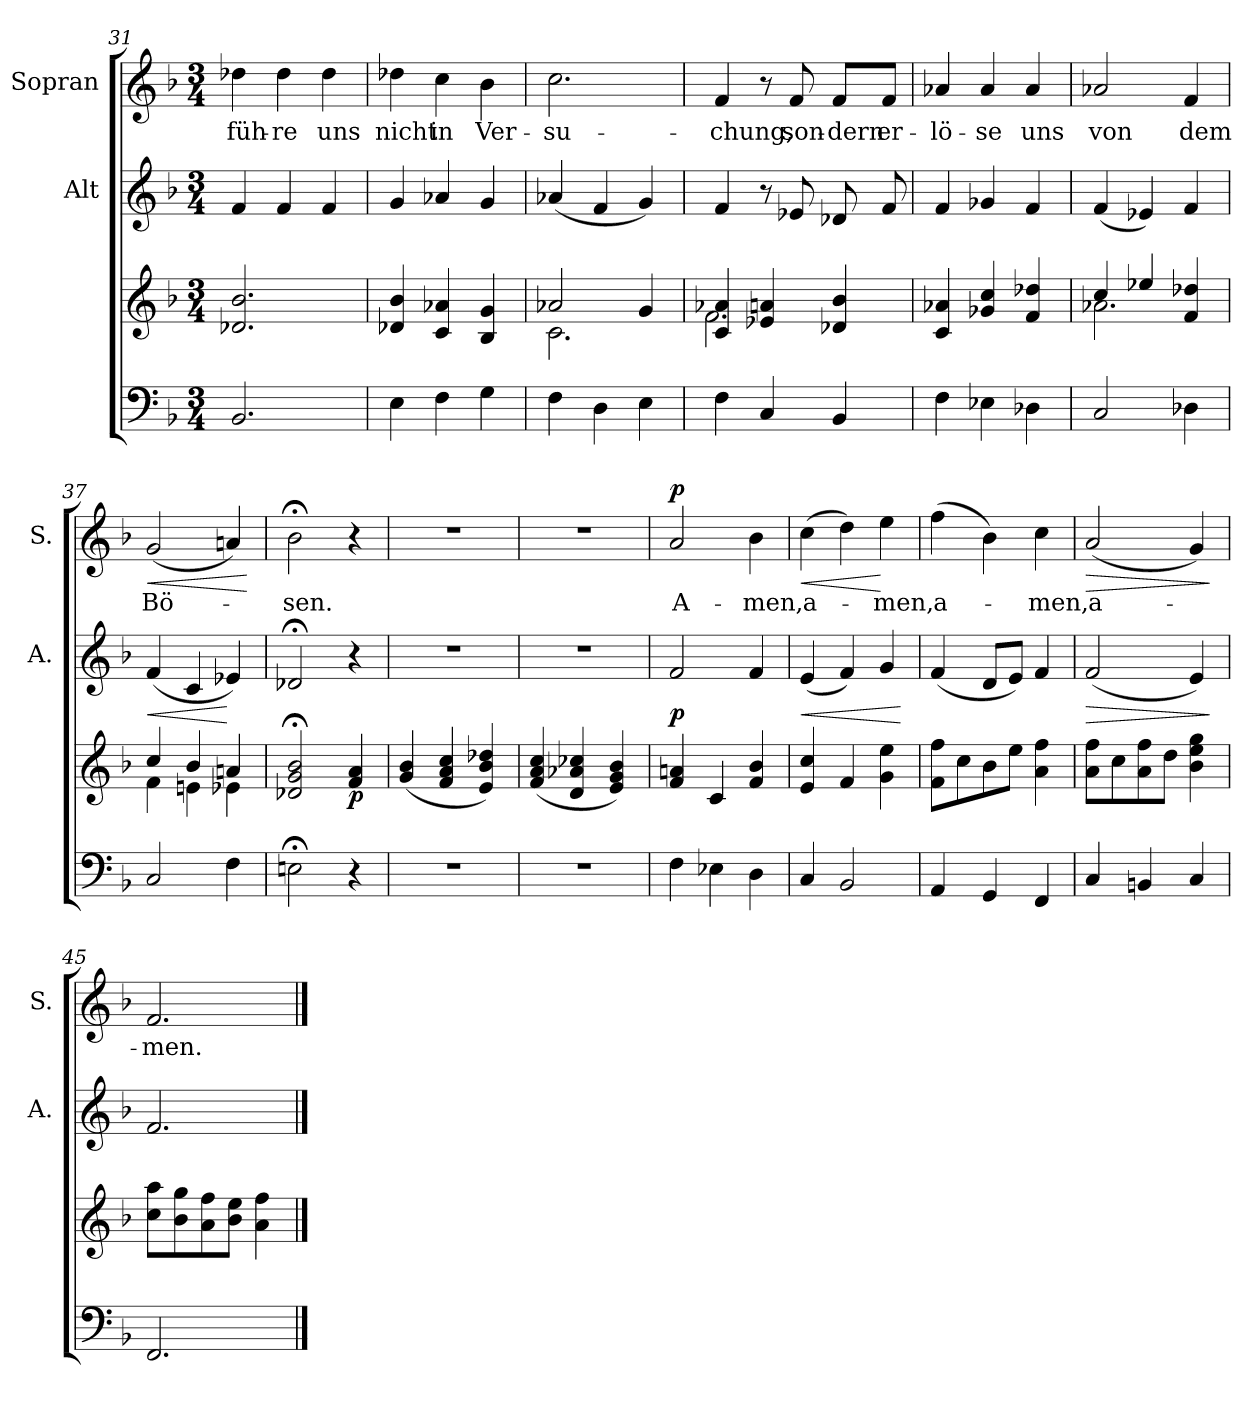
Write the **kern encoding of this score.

**kern	**kern	**dynam	**kern	**dynam	**kern	**text	**dynam
*part3	*part3	*part3	*part2	*part2	*part1	*part1	*part1
*staff4	*staff3	*staff3/4	*staff2	*staff2	*staff1	*staff1	*staff1
*	*	*	*I"Alt	*	*I"Sopran	*	*
*	*	*	*I'A.	*	*I'S.	*	*
*clefF4	*clefG2	*	*clefG2	*	*clefG2	*	*
*k[b-]	*k[b-]	*	*k[b-]	*	*k[b-]	*	*
*F:	*F:	*	*F:	*	*F:	*	*
*M3/4	*M3/4	*	*M3/4	*	*M3/4	*	*
=31	=31	=31	=31	=31	=31	=31	=31
!	!	!	!	!	!	!LO:LY:b	!
2.BB-/	2.d-X/ 2.b-/	.	4f/	.	4dd-X\	füh-	.
!	!	!	!	!	!	!LO:LY:b	!
.	.	.	4f/	.	4dd-\	-re	.
!	!	!	!	!	!	!LO:LY:b	!
.	.	.	4f/	.	4dd-\	uns	.
=32	=32	=32	=32	=32	=32	=32	=32
!	!	!	!	!	!	!LO:LY:b	!
4E\	4d-X/ 4b-/	.	4g/	.	4dd-X\	nicht	.
!	!	!	!	!	!	!LO:LY:b	!
4F\	4c/ 4a-X/	.	4a-X/	.	4cc\	in	.
!	!	!	!	!	!	!LO:LY:b	!
4G\	4B-/ 4g/	.	4g/	.	4b-\	Ver-	.
=33	=33	=33	=33	=33	=33	=33	=33
*	*^	*	*	*	*	*	*
!	!	!	!	!	!	!	!LO:LY:b	!
4F\	2a-X/	2.c\	.	(<4a-X/	.	2.cc\	-su-	.
4D\	.	.	.	4f/	.	.	.	.
4E\	4g/	.	.	4g/)	.	.	.	.
!!LO:PB:g=z
=34	=34	=34	=34	=34	=34	=34	=34	=34
!	!	!	!	!	!	!	!LO:LY:b	!
4F\	4c/ 4a-X/	2.f\	.	4f/	.	4f/	-chung,	.
4C/	4e-X/ 4an/	.	.	8r	.	8r	.	.
!	!	!	!	!	!	!	!LO:LY:b	!
.	.	.	.	8e-X/	.	8f/	son-	.
!	!	!	!	!	!	!	!LO:LY:b	!
4BB-/	4d-X/ 4b-/	.	.	8d-X/	.	8f/L	-dern	.
!	!	!	!	!	!	!	!LO:LY:b	!
.	.	.	.	8f/	.	8f/J	er-	.
*	*v	*v	*	*	*	*	*	*
=35	=35	=35	=35	=35	=35	=35	=35
!	!	!	!	!	!	!LO:LY:b	!
4F\	4c/ 4a-X/	.	4f/	.	4a-X/	-lö-	.
!	!	!	!	!	!	!LO:LY:b	!
4E-X\	4g-X/ 4cc/	.	4g-X/	.	4a-/	-se	.
!	!	!	!	!	!	!LO:LY:b	!
4D-X\	4f/ 4dd-X/	.	4f/	.	4a-/	uns	.
=36	=36	=36	=36	=36	=36	=36	=36
*	*^	*	*	*	*	*	*
!	!	!	!	!	!	!	!LO:LY:b	!
2C/	4cc/	2.a-X\	.	(<4f/	.	2a-X/	von	.
.	4ee-X/	.	.	4e-X/)	.	.	.	.
!	!	!	!	!	!	!	!LO:LY:b	!
4D-X\	4f/ 4dd-X/	.	.	4f/	.	4f/	dem	.
=37	=37	=37	=37	=37	=37	=37	=37	=37
!	!	!	!	!	!LO:HP:b	!	!LO:LY:b	!LO:HP:b
2C/	4cc/	4f\	.	(<4f/	<	(<2g/	Bö-	<
.	4b-/	4en\	.	4c/	.	.	.	.
4F\	4an/	4e-X\	.	4e-X/)	[	4an/)	.	.
*	*v	*v	*	*	*	*	*	*
.	.	.	.	.	.	.	[
=38	=38	=38	=38	=38	=38	=38	=38
!	!	!	!	!	!	!LO:LY:b	!
2En;<\	2d-X/;< 2g/;< 2b-/;<	.	2d-X;</	.	2b-;<\	-sen.	.
!	!	!LO:DY:b	!	!	!	!	!
4r	4f/ 4a/	p	4r	.	4r	.	.
=39	=39	=39	=39	=39	=39	=39	=39
2.r	(<4g/ 4b-/	.	2.r	.	2.r	.	.
.	4f/ 4a/ 4cc/	.	.	.	.	.	.
.	4e/ 4b-/ 4dd-X/)	.	.	.	.	.	.
!!LO:LB:g=z
=40	=40	=40	=40	=40	=40	=40	=40
2.r	(<4f/ 4a/ 4cc/	.	2.r	.	2.r	.	.
.	4d/ 4a-X/ 4cc-X/	.	.	.	.	.	.
.	4e/ 4g/ 4b-/)	.	.	.	.	.	.
=41	=41	=41	=41	=41	=41	=41	=41
!	!	!	!	!LO:DY:b	!	!LO:LY:b	!LO:DY:a
4F\	4f/ 4an/	.	2f/	p	2a/	A-	p
4E-X\	4c/	.	.	.	.	.	.
!	!	!	!	!	!	!LO:LY:b	!
4D\	4f/ 4b-/	.	4f/	.	4b-\	-men,	.
=42	=42	=42	=42	=42	=42	=42	=42
!	!	!	!	!LO:HP:b	!	!LO:LY:b	!LO:HP:b
4C/	4e/ 4cc/	.	(<4e/	<	(>4cc\	a-	<
2BB-/	4f/	.	4f/)	.	4dd\)	.	.
!	!	!	!	!	!	!LO:LY:b	!
.	4g\ 4ee\	.	4g/	.	4ee\	-men,	[
.	.	.	.	[	.	.	.
=43	=43	=43	=43	=43	=43	=43	=43
!	!	!	!	!	!	!LO:LY:b	!
4AA/	8f\ 8ff\L	.	(<4f/	.	(>4ff\	a-	.
.	8cc\	.	.	.	.	.	.
4GG/	8b-\	.	8d/L	.	4b-\)	.	.
.	8ee\J	.	8e/J)	.	.	.	.
!	!	!	!	!	!	!LO:LY:b	!
4FF/	4a\ 4ff\	.	4f/	.	4cc\	-men,	.
=44	=44	=44	=44	=44	=44	=44	=44
!	!	!	!	!LO:HP:b	!	!LO:LY:b	!LO:HP:b
4C/	8a\ 8ff\L	.	(<2f/	>	(<2a/	a-	>
.	8cc\	.	.	.	.	.	.
4BBn/	8a\ 8ff\	.	.	.	.	.	.
.	8dd\J	.	.	.	.	.	.
4C/	4b-\ 4ee\ 4gg\	.	4e/)	.	4g/)	.	.
.	.	.	.	]	.	.	]
=45	=45	=45	=45	=45	=45	=45	=45
!	!	!	!	!	!	!LO:LY:b	!
2.FF/	8cc\ 8aa\L	.	2.f/	.	2.f/	-men.	.
.	8b-\ 8gg\	.	.	.	.	.	.
.	8a\ 8ff\	.	.	.	.	.	.
.	8b-\ 8ee\J	.	.	.	.	.	.
.	4a\ 4ff\	.	.	.	.	.	.
==	==	==	==	==	==	==	==
*-	*-	*-	*-	*-	*-	*-	*-
